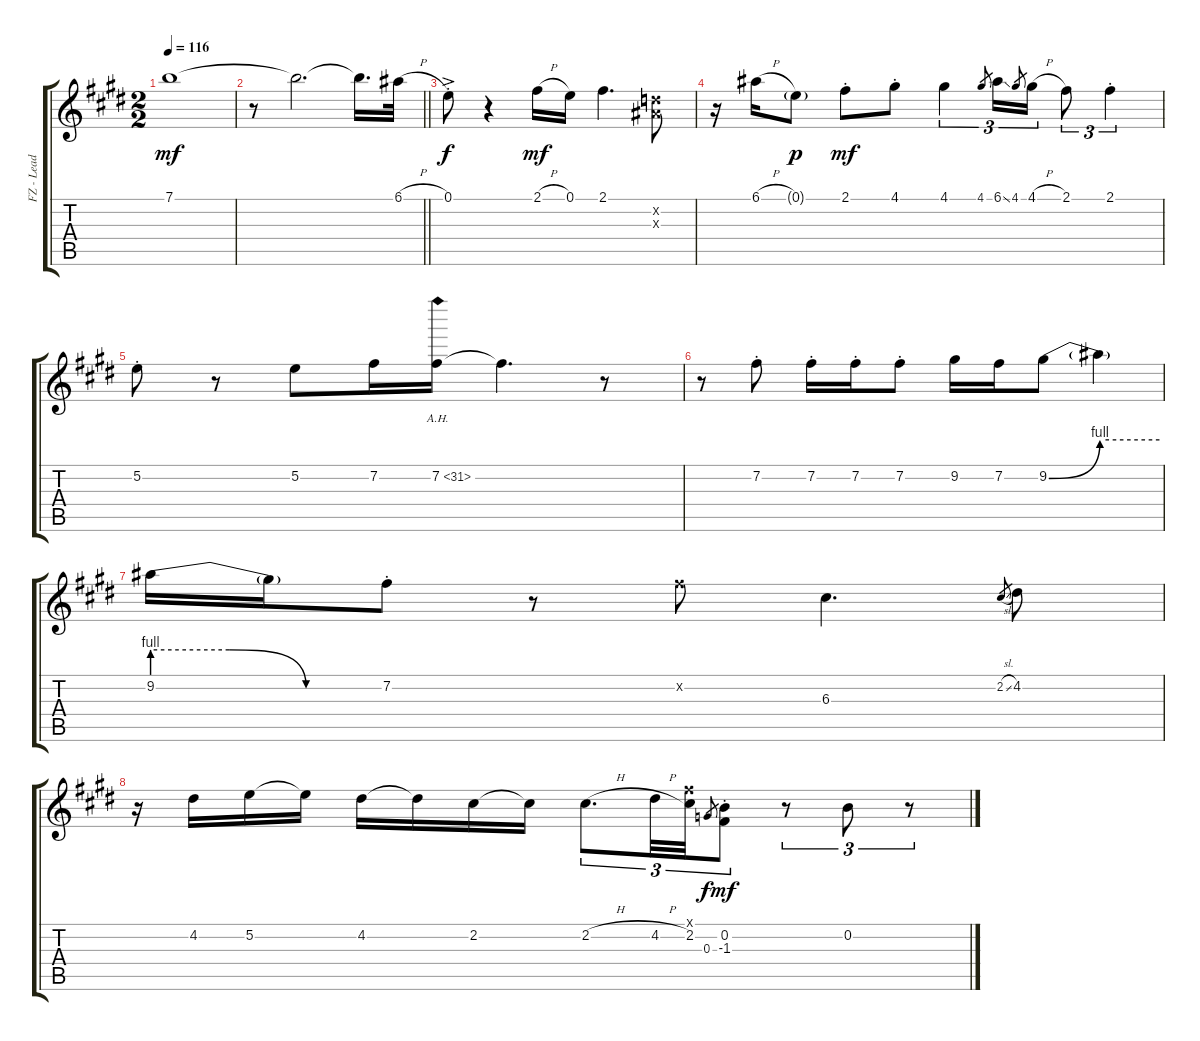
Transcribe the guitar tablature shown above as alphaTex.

\track ("FZ - Lead Guitar, fretted" "FZ - Lead ") {instrument overdrivenguitar}
\staff {score tabs}
\tuning (E4 B3 G3 D3 A2 E2) {hide}
\ts (2 2)
\tempo 116
\clef g2
\ks c#minor
7.1.1{dy mf} |
\barLineRight lightlight
r.8 7.1{t}.2{d} 7.1{t}.16{d} 6.1{h}.32 |
\ks e
0.1{ac st}.8{dy f} r.4 2.1{h}.16{dy mf} 0.1.16 2.1.4{d} (3.2{x} 3.3{x}).8 |
\ks c#minor
r.16 6.1{h}.16 0.1{g}.8{dy p} 2.1{st}.8{dy mf} 4.1{st}.8 4.1.4{tu (3 2)} 4.1.8{gr} 6.1{ss}.16{tu (3 2)} 4.1.8{gr} 4.1{h}.16{tu (3 2)} 2.1.8{tu (3 2)} 2.1{st}.4{tu (3 2)} |
5.2{st}.8 r.8 5.2.8 7.2.16 7.2{ah 24}.16 7.2{t}.4{d} r.8 |
\ks e
r.8 7.2{st}.8 7.2{st}.16 7.2{st}.16 7.2{st}.8 9.2.16 7.2.16 9.2{be (bend 0 0 60 4)}.8 9.2{be (hold 0 4 60 4) t}.4 |
\ks c#minor
9.2{be (custom 0 4 20 4 40 0 60 0)}.16 9.2{t}.16 7.2{st}.8 r.8 7.2{x}.8 6.3.4{d} 2.2{sl}.8{gr} 4.2.8 |
r.16 4.2.16 5.2.16 5.2{t}.16 4.2.16 4.2{t}.16 2.2.16 2.2{t}.16 2.2{h}.8{d tu (3 2)} 4.2{h}.32{tu (3 2)} (2.1{x} 2.2).32{tu (3 2)} 0.3.8{gr dy f} (0.2{st} -1.3).8{tu (3 2) dy mf} r.8{tu (3 2)} 0.2.8{tu (3 2)} r.8{tu (3 2)}
